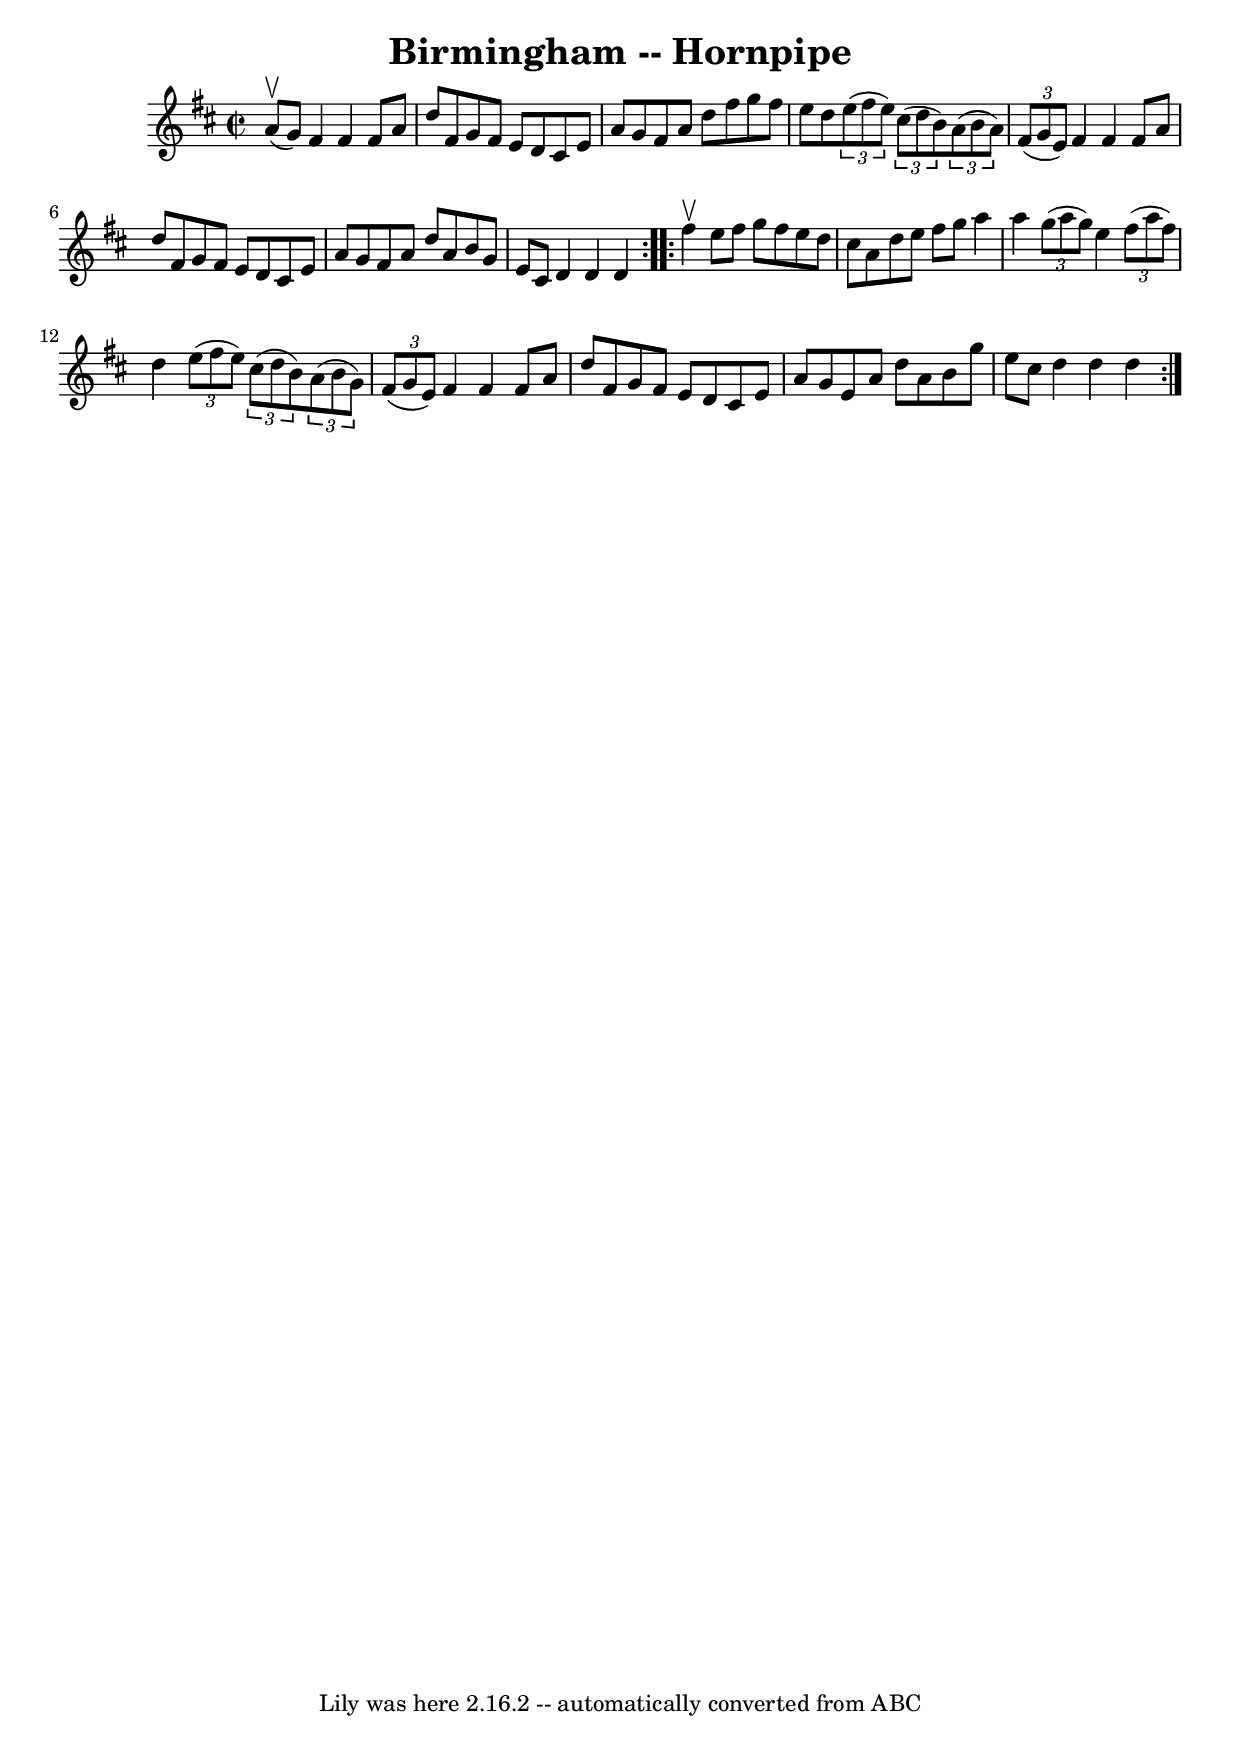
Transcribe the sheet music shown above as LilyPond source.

\version "2.7.40"
\include "Mammoth.ily"
\header {
	%% book = "Cole's 1000 Fiddle Tunes"
	crossRefNumber = "1"
	footnotes = ""
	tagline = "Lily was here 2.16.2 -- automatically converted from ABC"
	title = "Birmingham -- Hornpipe"
}
voicedefault =  {


\repeat volta 2 {
\override Staff.TimeSignature #'style = #'C
 \time 2/2 \key d \major a'8 (^\upbow g'8) |
 fis'4 fis'4   
 fis'8 a'8 d''8 fis'8  |
 g'8 fis'8 e'8 d'8 cis'8  
 e'8 a'8 g'8  |
 fis'8 a'8 d''8 fis''8 g''8    
fis''8 e''8 d''8  |
   \times 2/3 { e''8 (fis''8 e''8) } 
  \times 2/3 { cis''8 (d''8 b'8) }   \times 2/3 { a'8 (b'8    
a'8) }   \times 2/3 { fis'8 (g'8 e'8) } |
 fis'4    
fis'4 fis'8 a'8 d''8 fis'8  |
 g'8 fis'8 e'8 d'8   
 cis'8 e'8 a'8 g'8  |
 fis'8 a'8 d''8 a'8 b'8    
g'8 e'8 cis'8  |
 d'4 d'4 d'4  }     \repeat volta 2 {   
fis''4^\upbow |
 e''8 fis''8 g''8 fis''8 e''8 d''8    
cis''8 a'8  |
 d''8 e''8 fis''8 g''8 a''4 a''4  
|
     \times 2/3 { g''8 (a''8 g''8) } e''4    \times 2/3 {  
 fis''8 (a''8 fis''8) } d''4  |
   \times 2/3 { e''8 (
fis''8 e''8) }   \times 2/3 { cis''8 (d''8 b'8) }   
\times 2/3 { a'8 (b'8 g'8) }   \times 2/3 { fis'8 (g'8 e'8  
-) } |
 fis'4 fis'4 fis'8 a'8 d''8 fis'8  |
   
g'8 fis'8 e'8 d'8 cis'8 e'8 a'8 g'8  |
 e'8 a'8 
 d''8 a'8 b'8 g''8 e''8 cis''8  |
 d''4 d''4    
d''4  }   
}

\score{
    <<

	\context Staff="default"
	{
	    \voicedefault 
	}

    >>
	\layout {
	}
	\midi {}
}
